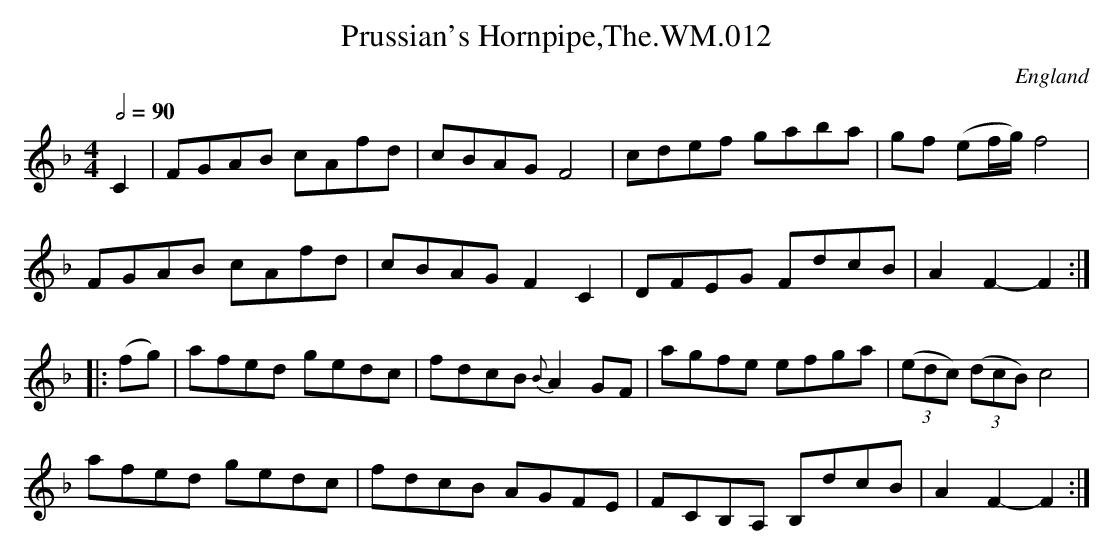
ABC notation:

X:1
T:Prussian's Hornpipe,The.WM.012
L:1/8
M:4/4
O:England
Q:1/2=90
K:F
C2|FGAB cAfd|cBAGF4|cdef gaba|gf (ef/g/)f4|!
FGAB cAfd|cBAGF2C2|DFEG FdcB|A2F2-F2:|!
|:(fg)|afed gedc|fdcB{B}A2GF|agfe efga|((3edc) ((3dcB)c4|!
afed gedc|fdcB AGFE|FCB,A, B,dcB|A2F2-F2:|
